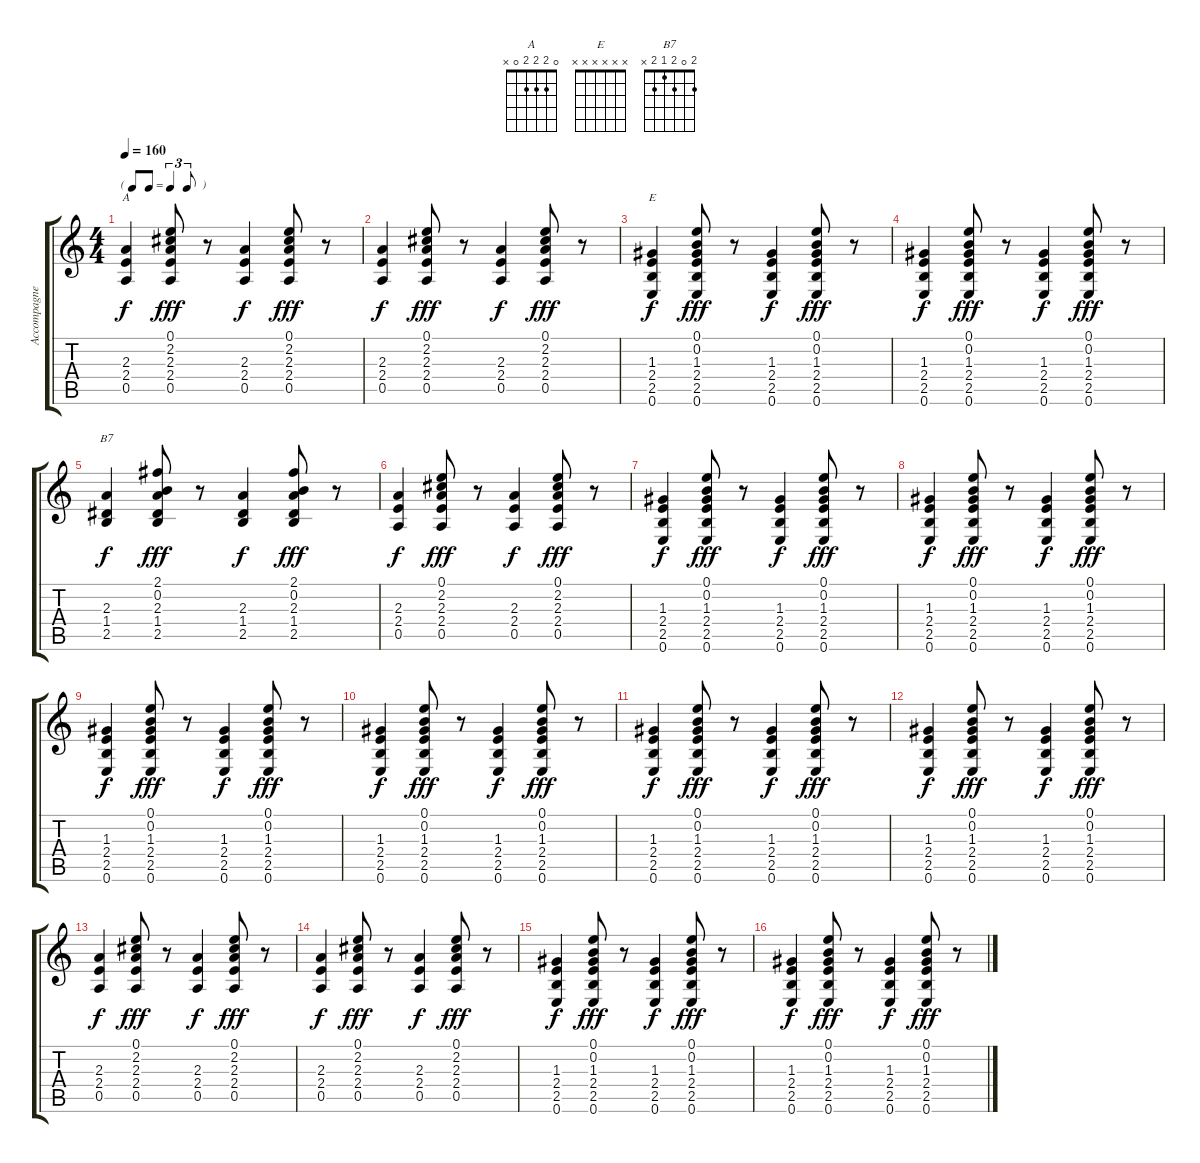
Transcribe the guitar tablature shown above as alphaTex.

\track ("Accompagnement" "Accompagne") {mute instrument acousticguitarsteel}
\staff {score tabs}
\tuning (E4 B3 G3 D3 A2 E2) {hide}
\chord ("A" 0 2 2 2 0 x)
\chord ("E" x x x x x x)
\chord ("B7" 2 0 2 1 2 x)
\ts (4 4)
\tf triplet8th
\tempo 160
\clef g2
\ks c
(2.3 2.4 0.5).4{ch "A" dy f} (0.1 2.2 2.3 2.4 0.5).8{dy fff} r.8 (2.3 2.4 0.5).4{dy f} (0.1 2.2 2.3 2.4 0.5).8{dy fff} r.8 |
(2.3 2.4 0.5).4{dy f} (0.1 2.2 2.3 2.4 0.5).8{dy fff} r.8 (2.3 2.4 0.5).4{dy f} (0.1 2.2 2.3 2.4 0.5).8{dy fff} r.8 |
(1.3 2.4 2.5 0.6).4{ch "E" dy f} (0.1 0.2 1.3 2.4 2.5 0.6).8{dy fff} r.8 (1.3 2.4 2.5 0.6).4{dy f} (0.1 0.2 1.3 2.4 2.5 0.6).8{dy fff} r.8 |
(1.3 2.4 2.5 0.6).4{dy f} (0.1 0.2 1.3 2.4 2.5 0.6).8{dy fff} r.8 (1.3 2.4 2.5 0.6).4{dy f} (0.1 0.2 1.3 2.4 2.5 0.6).8{dy fff} r.8 |
(2.3 1.4 2.5).4{ch "B7" dy f} (2.1 0.2 2.3 1.4 2.5).8{dy fff} r.8 (2.3 1.4 2.5).4{dy f} (2.1 0.2 2.3 1.4 2.5).8{dy fff} r.8 |
(2.3 2.4 0.5).4{dy f} (0.1 2.2 2.3 2.4 0.5).8{dy fff} r.8 (2.3 2.4 0.5).4{dy f} (0.1 2.2 2.3 2.4 0.5).8{dy fff} r.8 |
(1.3 2.4 2.5 0.6).4{dy f} (0.1 0.2 1.3 2.4 2.5 0.6).8{dy fff} r.8 (1.3 2.4 2.5 0.6).4{dy f} (0.1 0.2 1.3 2.4 2.5 0.6).8{dy fff} r.8 |
(1.3 2.4 2.5 0.6).4{dy f} (0.1 0.2 1.3 2.4 2.5 0.6).8{dy fff} r.8 (1.3 2.4 2.5 0.6).4{dy f} (0.1 0.2 1.3 2.4 2.5 0.6).8{dy fff} r.8 |
(1.3 2.4 2.5 0.6).4{dy f} (0.1 0.2 1.3 2.4 2.5 0.6).8{dy fff} r.8 (1.3 2.4 2.5 0.6).4{dy f} (0.1 0.2 1.3 2.4 2.5 0.6).8{dy fff} r.8 |
(1.3 2.4 2.5 0.6).4{dy f} (0.1 0.2 1.3 2.4 2.5 0.6).8{dy fff} r.8 (1.3 2.4 2.5 0.6).4{dy f} (0.1 0.2 1.3 2.4 2.5 0.6).8{dy fff} r.8 |
(1.3 2.4 2.5 0.6).4{dy f} (0.1 0.2 1.3 2.4 2.5 0.6).8{dy fff} r.8 (1.3 2.4 2.5 0.6).4{dy f} (0.1 0.2 1.3 2.4 2.5 0.6).8{dy fff} r.8 |
(1.3 2.4 2.5 0.6).4{dy f} (0.1 0.2 1.3 2.4 2.5 0.6).8{dy fff} r.8 (1.3 2.4 2.5 0.6).4{dy f} (0.1 0.2 1.3 2.4 2.5 0.6).8{dy fff} r.8 |
(2.3 2.4 0.5).4{dy f} (0.1 2.2 2.3 2.4 0.5).8{dy fff} r.8 (2.3 2.4 0.5).4{dy f} (0.1 2.2 2.3 2.4 0.5).8{dy fff} r.8 |
(2.3 2.4 0.5).4{dy f} (0.1 2.2 2.3 2.4 0.5).8{dy fff} r.8 (2.3 2.4 0.5).4{dy f} (0.1 2.2 2.3 2.4 0.5).8{dy fff} r.8 |
(1.3 2.4 2.5 0.6).4{dy f} (0.1 0.2 1.3 2.4 2.5 0.6).8{dy fff} r.8 (1.3 2.4 2.5 0.6).4{dy f} (0.1 0.2 1.3 2.4 2.5 0.6).8{dy fff} r.8 |
(1.3 2.4 2.5 0.6).4{dy f} (0.1 0.2 1.3 2.4 2.5 0.6).8{dy fff} r.8 (1.3 2.4 2.5 0.6).4{dy f} (0.1 0.2 1.3 2.4 2.5 0.6).8{dy fff} r.8
